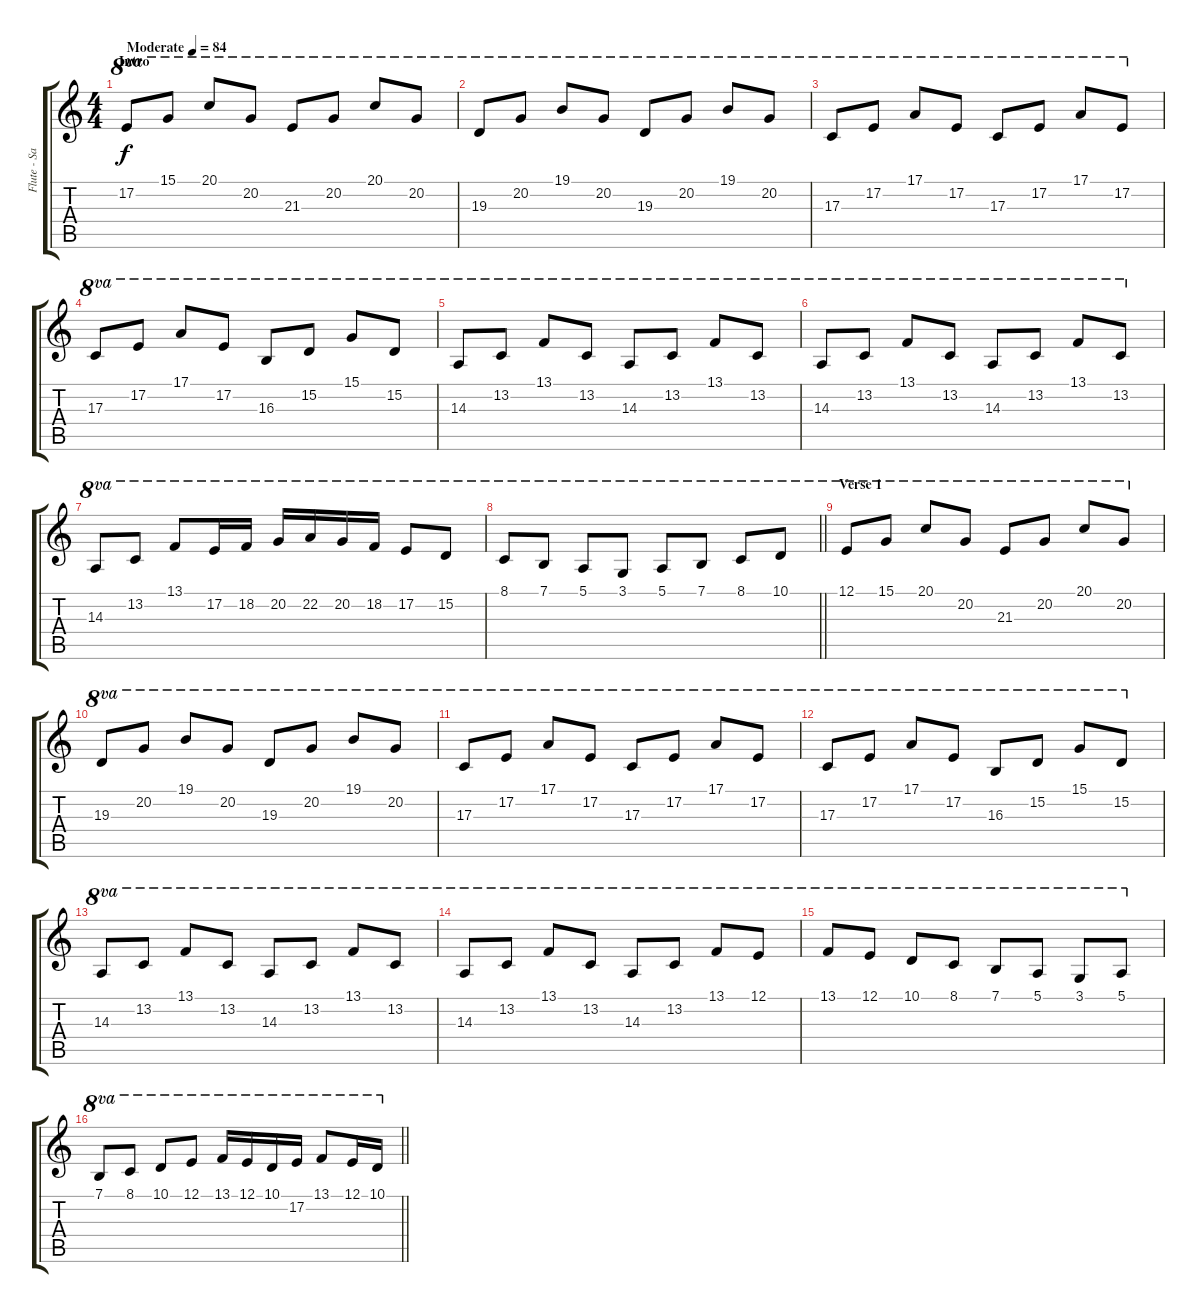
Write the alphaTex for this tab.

\track ("Flute - Sax" "Flute - Sa") {instrument flute}
\staff {score tabs}
\tuning (E4 B3 G3 D3 A2 E2) {hide}
\ts (4 4)
\section ("" "Intro")
\tempo (84 "Moderate")
\clef g2
\ks c
17.2.8{ot 8va dy f instrument flute} 15.1.8{ot 8va} 20.1.8{ot 8va} 20.2.8{ot 8va} 21.3.8{ot 8va} 20.2.8{ot 8va} 20.1.8{ot 8va} 20.2.8{ot 8va} |
19.3.8{ot 8va} 20.2.8{ot 8va} 19.1.8{ot 8va} 20.2.8{ot 8va} 19.3.8{ot 8va} 20.2.8{ot 8va} 19.1.8{ot 8va} 20.2.8{ot 8va} |
17.3.8{ot 8va} 17.2.8{ot 8va} 17.1.8{ot 8va} 17.2.8{ot 8va} 17.3.8{ot 8va} 17.2.8{ot 8va} 17.1.8{ot 8va} 17.2.8{ot 8va} |
17.3.8{ot 8va} 17.2.8{ot 8va} 17.1.8{ot 8va} 17.2.8{ot 8va} 16.3.8{ot 8va} 15.2.8{ot 8va} 15.1.8{ot 8va} 15.2.8{ot 8va} |
14.3.8{ot 8va} 13.2.8{ot 8va} 13.1.8{ot 8va} 13.2.8{ot 8va} 14.3.8{ot 8va} 13.2.8{ot 8va} 13.1.8{ot 8va} 13.2.8{ot 8va} |
14.3.8{ot 8va} 13.2.8{ot 8va} 13.1.8{ot 8va} 13.2.8{ot 8va} 14.3.8{ot 8va} 13.2.8{ot 8va} 13.1.8{ot 8va} 13.2.8{ot 8va} |
14.3.8{ot 8va} 13.2.8{ot 8va} 13.1.8{ot 8va} 17.2.16{ot 8va} 18.2.16{ot 8va} 20.2.16{ot 8va} 22.2.16{ot 8va} 20.2.16{ot 8va} 18.2.16{ot 8va} 17.2.8{ot 8va} 15.2.8{ot 8va} |
\barLineRight lightlight
8.1.8{ot 8va} 7.1.8{ot 8va} 5.1.8{ot 8va} 3.1.8{ot 8va} 5.1.8{ot 8va} 7.1.8{ot 8va} 8.1.8{ot 8va} 10.1.8{ot 8va} |
\section ("" "Verse 1")
12.1.8{ot 8va} 15.1.8{ot 8va} 20.1.8{ot 8va} 20.2.8{ot 8va} 21.3.8{ot 8va} 20.2.8{ot 8va} 20.1.8{ot 8va} 20.2.8{ot 8va} |
19.3.8{ot 8va} 20.2.8{ot 8va} 19.1.8{ot 8va} 20.2.8{ot 8va} 19.3.8{ot 8va} 20.2.8{ot 8va} 19.1.8{ot 8va} 20.2.8{ot 8va} |
17.3.8{ot 8va} 17.2.8{ot 8va} 17.1.8{ot 8va} 17.2.8{ot 8va} 17.3.8{ot 8va} 17.2.8{ot 8va} 17.1.8{ot 8va} 17.2.8{ot 8va} |
17.3.8{ot 8va} 17.2.8{ot 8va} 17.1.8{ot 8va} 17.2.8{ot 8va} 16.3.8{ot 8va} 15.2.8{ot 8va} 15.1.8{ot 8va} 15.2.8{ot 8va} |
14.3.8{ot 8va} 13.2.8{ot 8va} 13.1.8{ot 8va} 13.2.8{ot 8va} 14.3.8{ot 8va} 13.2.8{ot 8va} 13.1.8{ot 8va} 13.2.8{ot 8va} |
14.3.8{ot 8va} 13.2.8{ot 8va} 13.1.8{ot 8va} 13.2.8{ot 8va} 14.3.8{ot 8va} 13.2.8{ot 8va} 13.1.8{ot 8va} 12.1.8{ot 8va} |
13.1.8{ot 8va} 12.1.8{ot 8va} 10.1.8{ot 8va} 8.1.8{ot 8va} 7.1.8{ot 8va} 5.1.8{ot 8va} 3.1.8{ot 8va} 5.1.8{ot 8va} |
\barLineRight lightlight
7.1.8{ot 8va} 8.1.8{ot 8va} 10.1.8{ot 8va} 12.1.8{ot 8va} 13.1.16{ot 8va} 12.1.16{ot 8va} 10.1.16{ot 8va} 17.2.16{ot 8va} 13.1.8{ot 8va} 12.1.16{ot 8va} 10.1.16{ot 8va}
